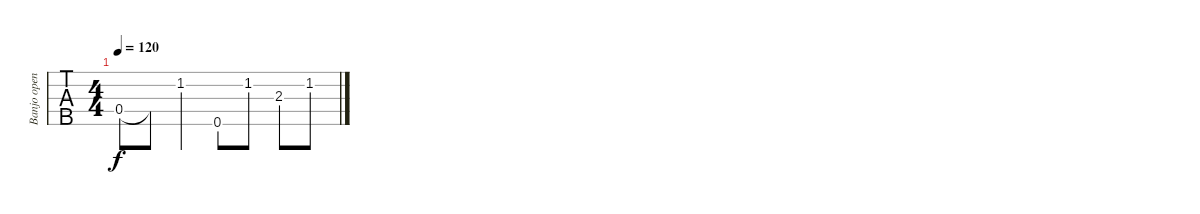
\track ("Banjo open C" "Banjo open") {instrument banjo}
\staff {tabs}
\tuning (D4 B3 G3 C3 G4) {hide}
\displaytranspose 12
\ts (4 4)
\tempo 120
\clef g2
\ks c
0.4.8{dy f} 0.4{t}.8 1.2.4 0.5.8 1.2.8 2.3.8 1.2.8
